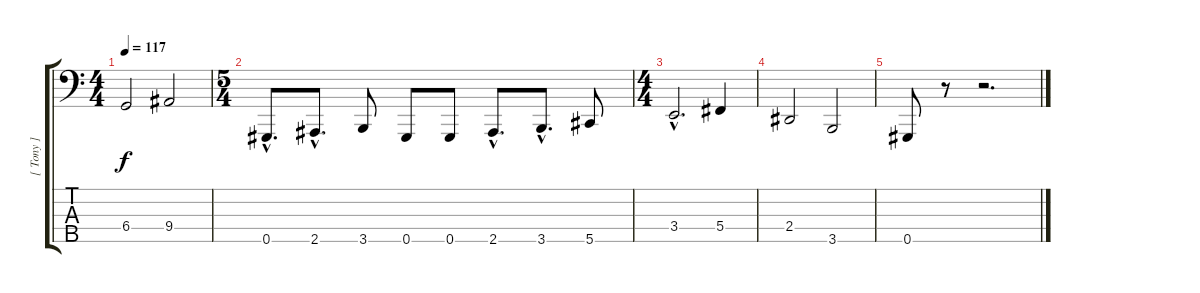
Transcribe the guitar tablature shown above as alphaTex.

\track ("[ Tony ]" "[ Tony ]") {instrument electricbasspick}
\staff {score tabs}
\tuning (E2 B1 Gb1 Db1 Ab0) {hide}
\ts (4 4)
\tempo 117
\clef f4
\ks c
6.4.2{dy f} 9.4.2 |
\ts (5 4)
0.5{hac}.8{d} 2.5{hac}.8{d} 3.5.8 0.5.8 0.5.8 2.5{hac}.8{d} 3.5{hac}.8{d} 5.5.8 |
\ts (4 4)
3.4{hac}.2{d} 5.4.4 |
2.4.2 3.5.2 |
0.5.8 r.8 r.2{d}
